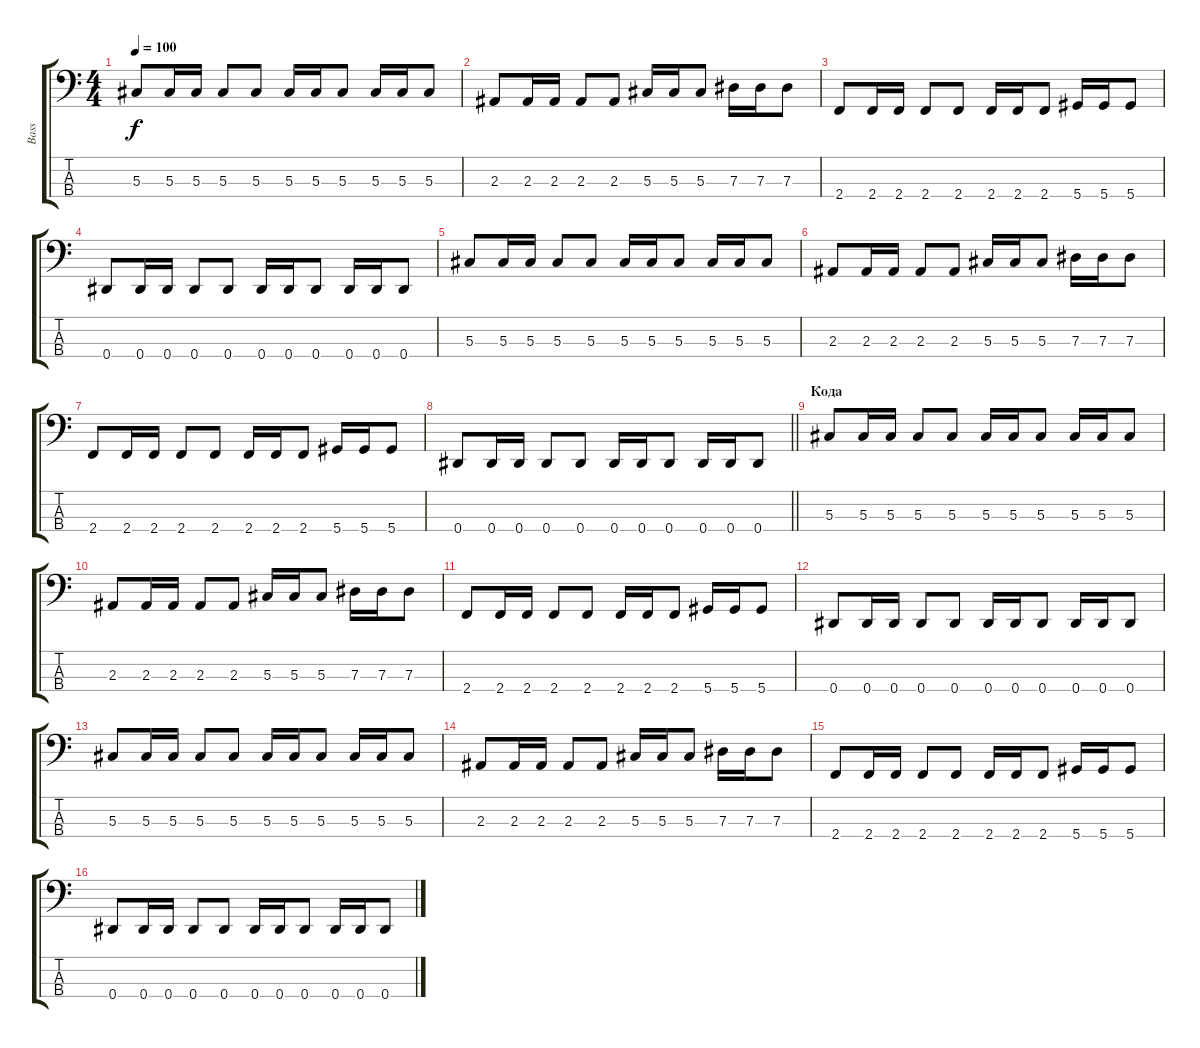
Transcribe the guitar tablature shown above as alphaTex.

\track ("Bass" "Bass") {instrument electricbassfinger}
\staff {score tabs}
\tuning (Gb2 Db2 Ab1 Eb1) {hide}
\ts (4 4)
\tempo 100
\clef f4
\ks c
5.3.8{dy f} 5.3.16 5.3.16 5.3.8 5.3.8 5.3.16 5.3.16 5.3.8 5.3.16 5.3.16 5.3.8 |
2.3.8 2.3.16 2.3.16 2.3.8 2.3.8 5.3.16 5.3.16 5.3.8 7.3.16 7.3.16 7.3.8 |
2.4.8 2.4.16 2.4.16 2.4.8 2.4.8 2.4.16 2.4.16 2.4.8 5.4.16 5.4.16 5.4.8 |
0.4.8 0.4.16 0.4.16 0.4.8 0.4.8 0.4.16 0.4.16 0.4.8 0.4.16 0.4.16 0.4.8 |
5.3.8 5.3.16 5.3.16 5.3.8 5.3.8 5.3.16 5.3.16 5.3.8 5.3.16 5.3.16 5.3.8 |
2.3.8 2.3.16 2.3.16 2.3.8 2.3.8 5.3.16 5.3.16 5.3.8 7.3.16 7.3.16 7.3.8 |
2.4.8 2.4.16 2.4.16 2.4.8 2.4.8 2.4.16 2.4.16 2.4.8 5.4.16 5.4.16 5.4.8 |
\barLineRight lightlight
0.4.8 0.4.16 0.4.16 0.4.8 0.4.8 0.4.16 0.4.16 0.4.8 0.4.16 0.4.16 0.4.8 |
\section ("" "Кода")
5.3.8 5.3.16 5.3.16 5.3.8 5.3.8 5.3.16 5.3.16 5.3.8 5.3.16 5.3.16 5.3.8 |
2.3.8 2.3.16 2.3.16 2.3.8 2.3.8 5.3.16 5.3.16 5.3.8 7.3.16 7.3.16 7.3.8 |
2.4.8 2.4.16 2.4.16 2.4.8 2.4.8 2.4.16 2.4.16 2.4.8 5.4.16 5.4.16 5.4.8 |
0.4.8 0.4.16 0.4.16 0.4.8 0.4.8 0.4.16 0.4.16 0.4.8 0.4.16 0.4.16 0.4.8 |
5.3.8 5.3.16 5.3.16 5.3.8 5.3.8 5.3.16 5.3.16 5.3.8 5.3.16 5.3.16 5.3.8 |
2.3.8 2.3.16 2.3.16 2.3.8 2.3.8 5.3.16 5.3.16 5.3.8 7.3.16 7.3.16 7.3.8 |
2.4.8 2.4.16 2.4.16 2.4.8 2.4.8 2.4.16 2.4.16 2.4.8 5.4.16 5.4.16 5.4.8 |
0.4.8 0.4.16 0.4.16 0.4.8 0.4.8 0.4.16 0.4.16 0.4.8 0.4.16 0.4.16 0.4.8
